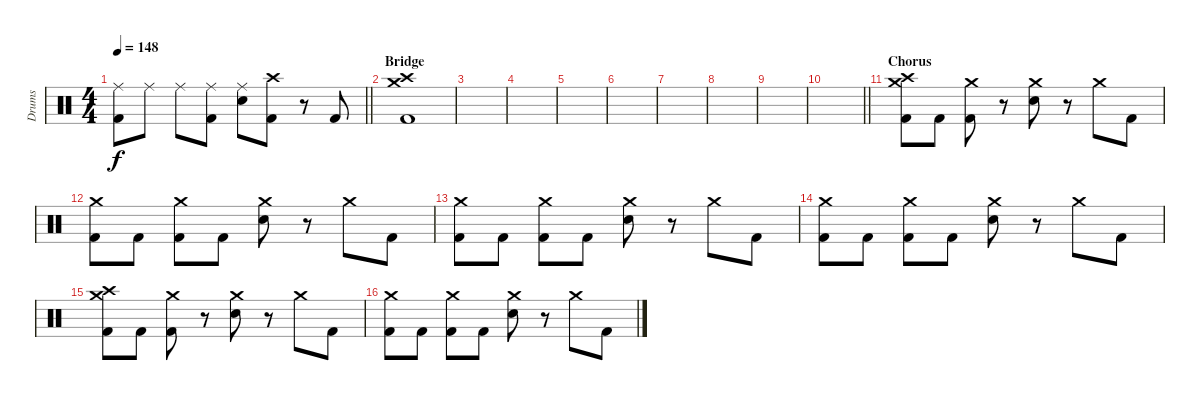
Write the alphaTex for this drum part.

\track ("Drums" "Drums") {instrument percussion}
\staff {score}
\articulation defaults
\ts (4 4)
\tempo 148
\clef neutral
\barLineRight lightlight
\ks c
("Ride (middle)" "Kick (hit) 2").8{dy f} "Ride (middle)".8 "Ride (middle)".8 ("Ride (middle)" "Kick (hit) 2").8 ("Ride (middle)" "Electric Snare (hit)").8 ("Crash high (hit)" "Kick (hit) 2").8 r.8 "Kick (hit) 2".8 |
\section ("" "Bridge")
("Crash high (hit)" "Crash medium (hit)" "Kick (hit) 2").1 |
|
|
|
|
|
|
|
\barLineRight lightlight
|
\section ("" "Chorus")
("Crash high (hit)" "Crash medium (hit)" "Kick (hit) 2").8 "Kick (hit) 2".8 ("Crash medium (hit)" "Kick (hit) 2").8 r.8 ("Crash medium (hit)" "Electric Snare (hit)").8 r.8 "Crash medium (hit)".8 "Kick (hit) 2".8 |
("Crash medium (hit)" "Kick (hit) 2").8 "Kick (hit) 2".8 ("Crash medium (hit)" "Kick (hit) 2").8 "Kick (hit) 2".8 ("Crash medium (hit)" "Electric Snare (hit)").8 r.8 "Crash medium (hit)".8 "Kick (hit) 2".8 |
("Crash medium (hit)" "Kick (hit) 2").8 "Kick (hit) 2".8 ("Crash medium (hit)" "Kick (hit) 2").8 "Kick (hit) 2".8 ("Crash medium (hit)" "Electric Snare (hit)").8 r.8 "Crash medium (hit)".8 "Kick (hit) 2".8 |
("Crash medium (hit)" "Kick (hit) 2").8 "Kick (hit) 2".8 ("Crash medium (hit)" "Kick (hit) 2").8 "Kick (hit) 2".8 ("Crash medium (hit)" "Electric Snare (hit)").8 r.8 "Crash medium (hit)".8 "Kick (hit) 2".8 |
("Crash high (hit)" "Crash medium (hit)" "Kick (hit) 2").8 "Kick (hit) 2".8 ("Crash medium (hit)" "Kick (hit) 2").8 r.8 ("Crash medium (hit)" "Electric Snare (hit)").8 r.8 "Crash medium (hit)".8 "Kick (hit) 2".8 |
("Crash medium (hit)" "Kick (hit) 2").8 "Kick (hit) 2".8 ("Crash medium (hit)" "Kick (hit) 2").8 "Kick (hit) 2".8 ("Crash medium (hit)" "Electric Snare (hit)").8 r.8 "Crash medium (hit)".8 "Kick (hit) 2".8
